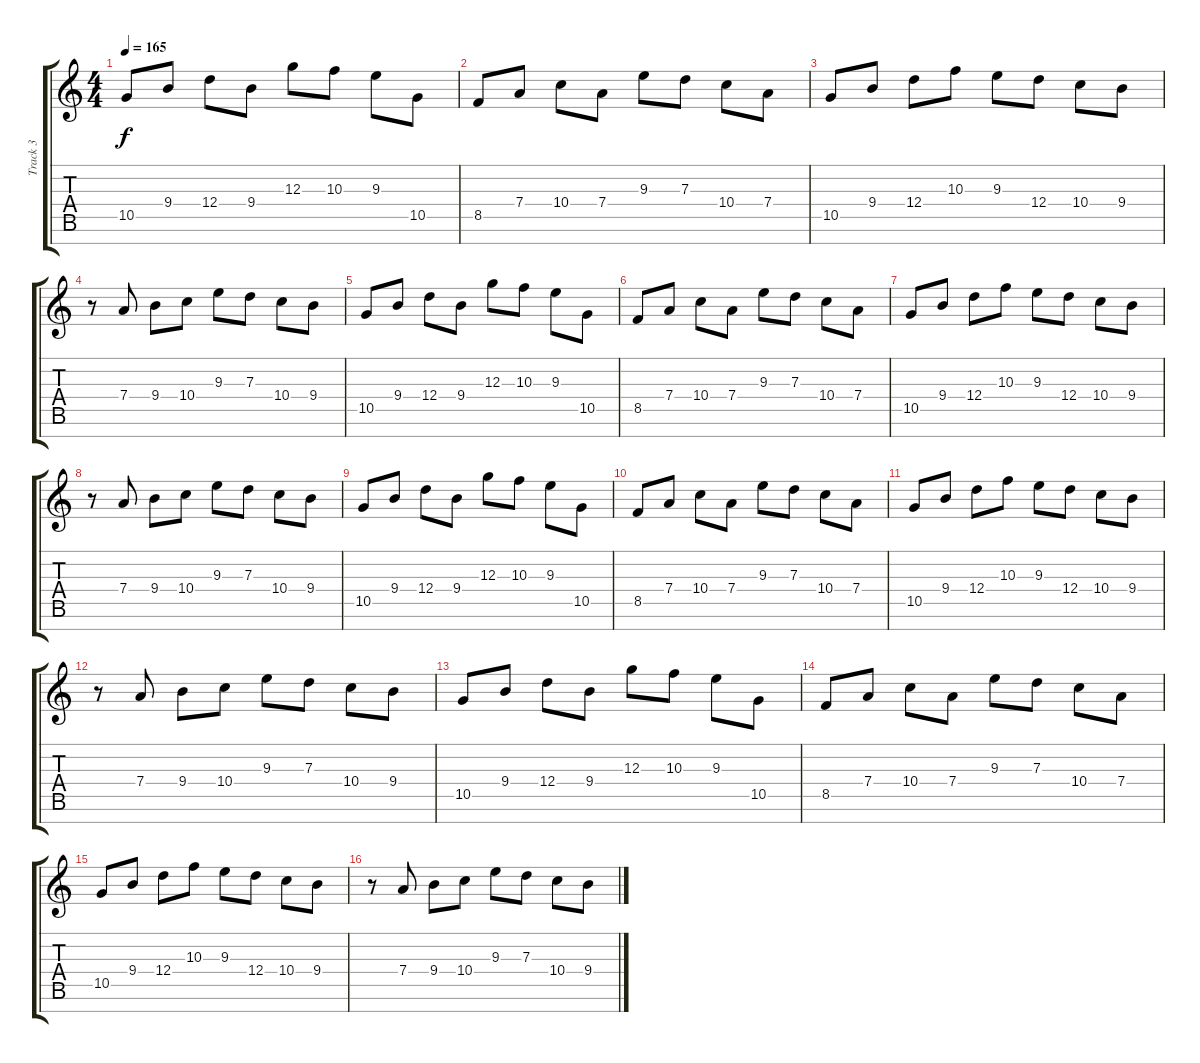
\track ("Track 3" "Track 3") {instrument distortionguitar}
\staff {score tabs}
\tuning (E4 B3 G3 D3 A2 E2 B1) {hide}
\ts (4 4)
\tempo 165
\clef g2
\ks c
10.5.8{dy f} 9.4.8 12.4.8 9.4.8 12.3.8 10.3.8 9.3.8 10.5.8 |
8.5.8 7.4.8 10.4.8 7.4.8 9.3.8 7.3.8 10.4.8 7.4.8 |
10.5.8 9.4.8 12.4.8 10.3.8 9.3.8 12.4.8 10.4.8 9.4.8 |
r.8 7.4.8 9.4.8 10.4.8 9.3.8 7.3.8 10.4.8 9.4.8 |
10.5.8 9.4.8 12.4.8 9.4.8 12.3.8 10.3.8 9.3.8 10.5.8 |
8.5.8 7.4.8 10.4.8 7.4.8 9.3.8 7.3.8 10.4.8 7.4.8 |
10.5.8 9.4.8 12.4.8 10.3.8 9.3.8 12.4.8 10.4.8 9.4.8 |
r.8 7.4.8 9.4.8 10.4.8 9.3.8 7.3.8 10.4.8 9.4.8 |
10.5.8 9.4.8 12.4.8 9.4.8 12.3.8 10.3.8 9.3.8 10.5.8 |
8.5.8 7.4.8 10.4.8 7.4.8 9.3.8 7.3.8 10.4.8 7.4.8 |
10.5.8 9.4.8 12.4.8 10.3.8 9.3.8 12.4.8 10.4.8 9.4.8 |
r.8 7.4.8 9.4.8 10.4.8 9.3.8 7.3.8 10.4.8 9.4.8 |
10.5.8 9.4.8 12.4.8 9.4.8 12.3.8 10.3.8 9.3.8 10.5.8 |
8.5.8 7.4.8 10.4.8 7.4.8 9.3.8 7.3.8 10.4.8 7.4.8 |
10.5.8 9.4.8 12.4.8 10.3.8 9.3.8 12.4.8 10.4.8 9.4.8 |
r.8 7.4.8 9.4.8 10.4.8 9.3.8 7.3.8 10.4.8 9.4.8
